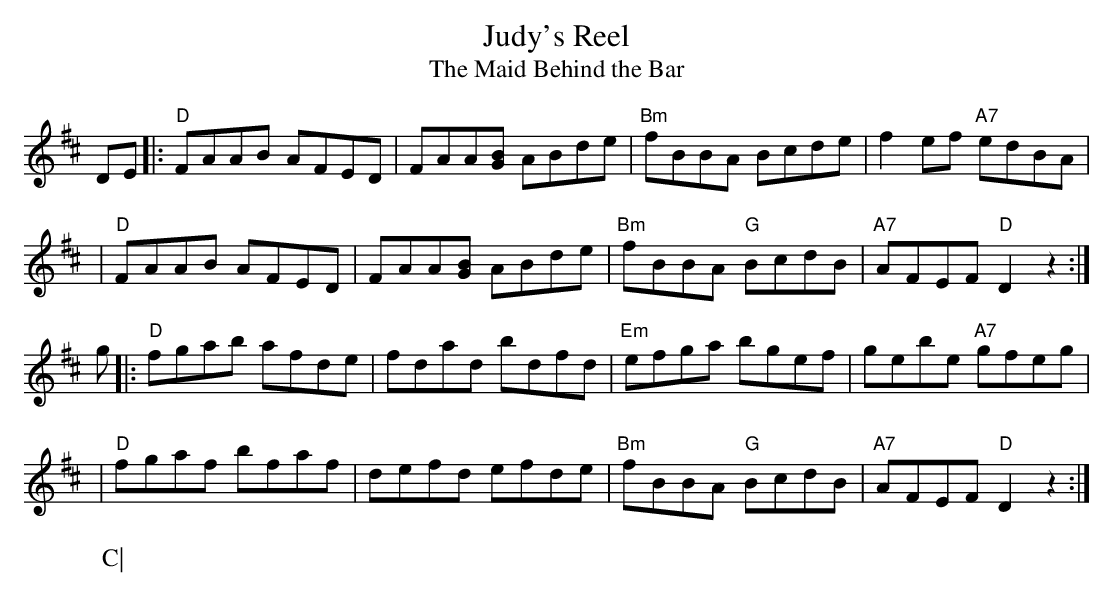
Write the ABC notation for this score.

X:1
T: Judy's Reel
T: The Maid Behind the Bar
W: C|
L: 1/8
K: D
DE \
|: "D"FAAB AFED | FAA[BG] ABde | "Bm"fBBA Bcde | f2ef "A7"edBA |
|  "D"FAAB AFED | FAA[BG] ABde | "Bm"fBBA "G"BcdB | "A7"AFEF "D"D2z2 :|
g \
|: "D"fgab afde | fdad bdfd | "Em"efga bgef | gebe "A7"gfeg |
|  "D"fgaf bfaf | defd efde | "Bm"fBBA "G"BcdB | "A7"AFEF "D"D2z2 :|
